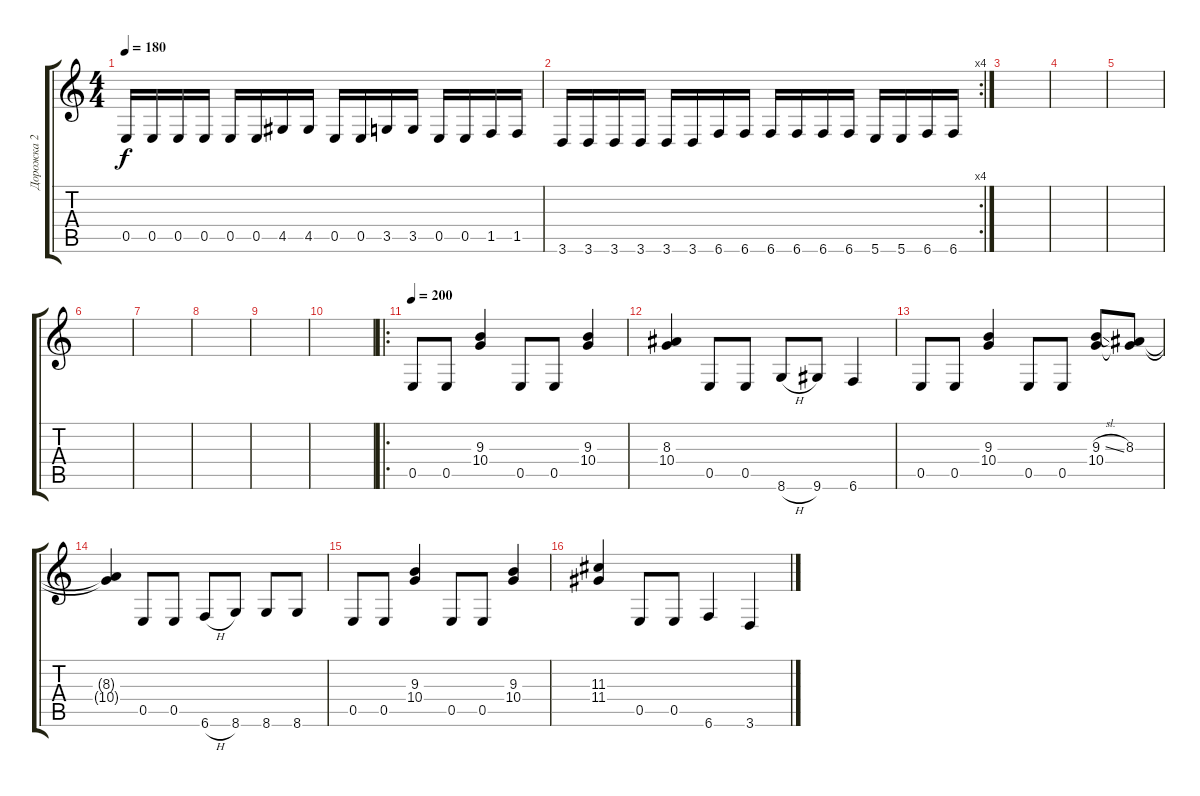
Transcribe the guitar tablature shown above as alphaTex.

\track ("Дорожка 2" "Дорожка 2") {instrument distortionguitar}
\staff {score tabs}
\tuning (B3 Gb3 D3 A2 E2 B1) {hide}
\ts (4 4)
\tempo 180
\clef g2
\ks c
0.5.16{dy f} 0.5.16 0.5.16 0.5.16 0.5.16 0.5.16 4.5.16 4.5.16 0.5.16 0.5.16 3.5.16 3.5.16 0.5.16 0.5.16 1.5.16 1.5.16 |
\rc 4
3.6.16 3.6.16 3.6.16 3.6.16 3.6.16 3.6.16 6.6.16 6.6.16 6.6.16 6.6.16 6.6.16 6.6.16 5.6.16 5.6.16 6.6.16 6.6.16 |
|
|
|
|
|
|
|
|
\ro
\tempo 200
0.5.8 0.5.8 (9.3 10.4).4 0.5.8 0.5.8 (9.3 10.4).4 |
(8.3 10.4).4 0.5.8 0.5.8 8.6{h}.8 9.6.8 6.6.4 |
0.5.8 0.5.8 (9.3 10.4).4 0.5.8 0.5.8 (9.3{sl} 10.4).8 (8.3 10.4{t}).8 |
(8.3{t} 10.4{t}).4 0.5.8 0.5.8 6.6{h}.8 8.6.8 8.6.8 8.6.8 |
0.5.8 0.5.8 (9.3 10.4).4 0.5.8 0.5.8 (9.3 10.4).4 |
(11.3 11.4).4 0.5.8 0.5.8 6.6.4 3.6.4
